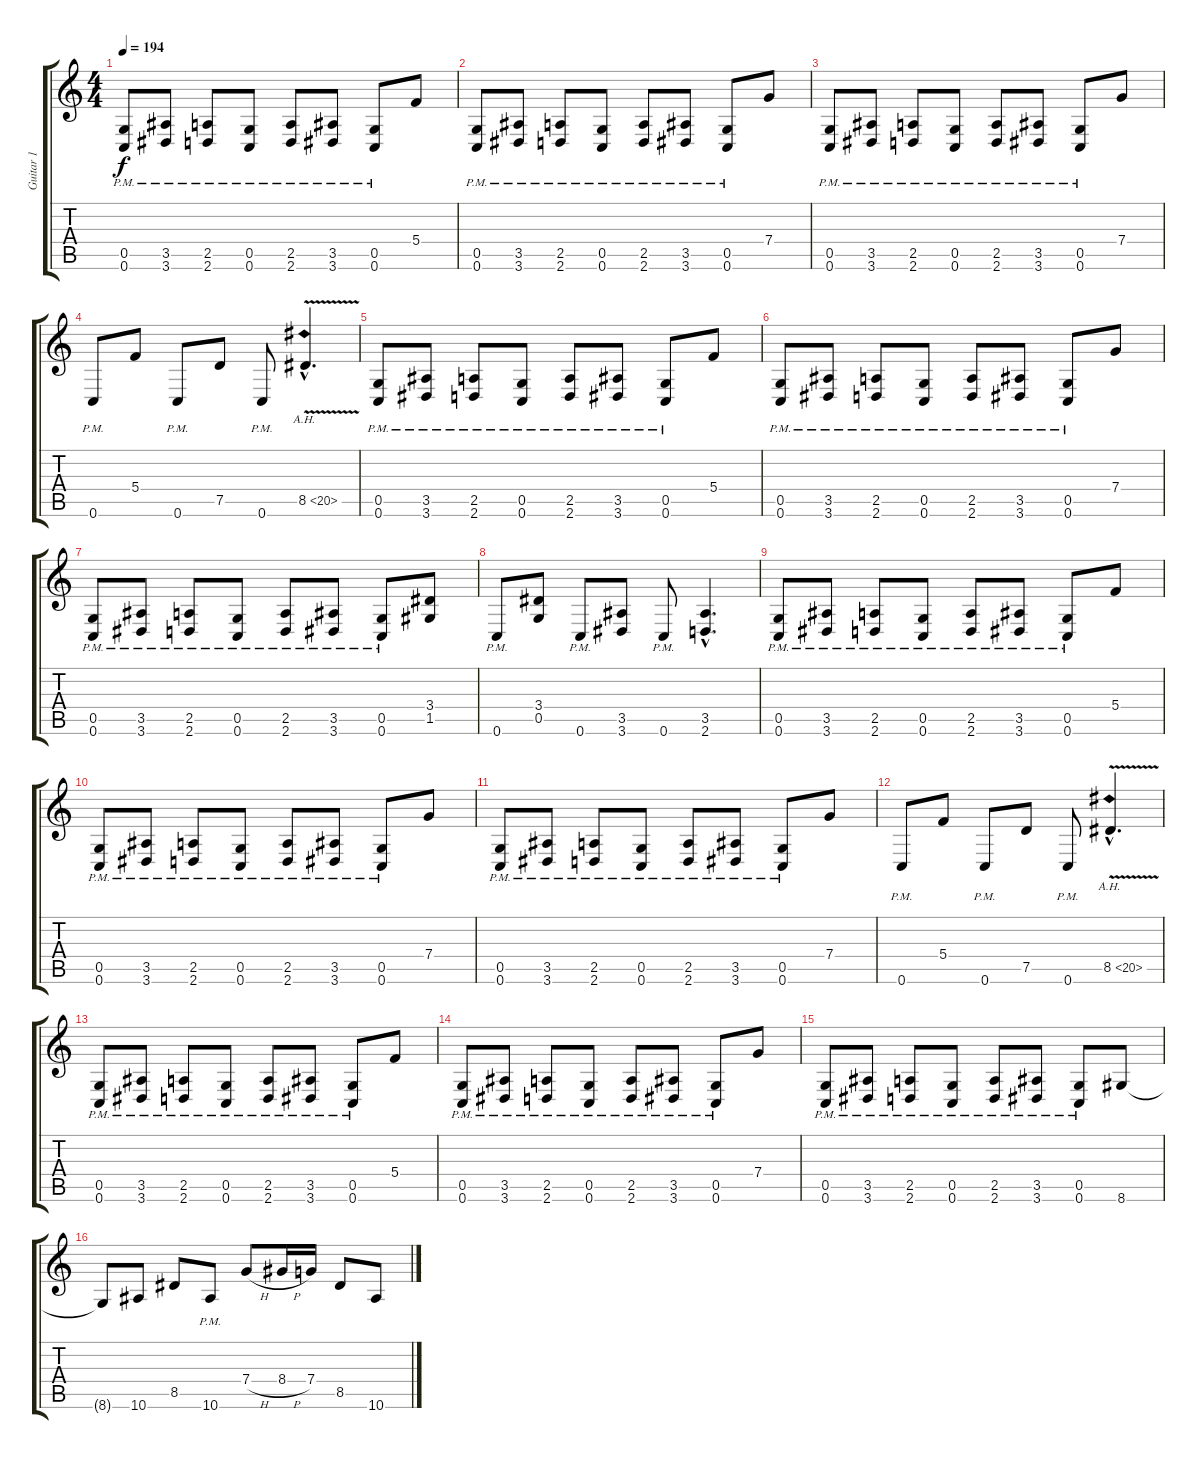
\track ("Guitar 1" "Guitar 1") {instrument distortionguitar}
\staff {score tabs}
\tuning (D4 A3 F3 C3 G2 C2) {hide}
\ts (4 4)
\tempo 194
\clef g2
\ks c
(0.5{pm} 0.6{pm}).8{dy f} (3.5{pm} 3.6{pm}).8 (2.5{pm} 2.6{pm}).8 (0.5{pm} 0.6{pm}).8 (2.5{pm} 2.6{pm}).8 (3.5{pm} 3.6{pm}).8 (0.5{pm} 0.6{pm}).8 5.4.8 |
(0.5{pm} 0.6{pm}).8 (3.5{pm} 3.6{pm}).8 (2.5{pm} 2.6{pm}).8 (0.5{pm} 0.6{pm}).8 (2.5{pm} 2.6{pm}).8 (3.5{pm} 3.6{pm}).8 (0.5{pm} 0.6{pm}).8 7.4.8 |
(0.5{pm} 0.6{pm}).8 (3.5{pm} 3.6{pm}).8 (2.5{pm} 2.6{pm}).8 (0.5{pm} 0.6{pm}).8 (2.5{pm} 2.6{pm}).8 (3.5{pm} 3.6{pm}).8 (0.5{pm} 0.6{pm}).8 7.4.8 |
0.6{pm}.8 5.4.8 0.6{pm}.8 7.5.8 0.6{pm}.8 8.5{ah 12 v hac}.4{d} |
(0.5{pm} 0.6{pm}).8 (3.5{pm} 3.6{pm}).8 (2.5{pm} 2.6{pm}).8 (0.5{pm} 0.6{pm}).8 (2.5{pm} 2.6{pm}).8 (3.5{pm} 3.6{pm}).8 (0.5{pm} 0.6{pm}).8 5.4.8 |
(0.5{pm} 0.6{pm}).8 (3.5{pm} 3.6{pm}).8 (2.5{pm} 2.6{pm}).8 (0.5{pm} 0.6{pm}).8 (2.5{pm} 2.6{pm}).8 (3.5{pm} 3.6{pm}).8 (0.5{pm} 0.6{pm}).8 7.4.8 |
(0.5{pm} 0.6{pm}).8 (3.5{pm} 3.6{pm}).8 (2.5{pm} 2.6{pm}).8 (0.5{pm} 0.6{pm}).8 (2.5{pm} 2.6{pm}).8 (3.5{pm} 3.6{pm}).8 (0.5{pm} 0.6{pm}).8 (3.4 1.5).8 |
0.6{pm}.8 (3.4 0.5).8 0.6{pm}.8 (3.5 3.6).8 0.6{pm}.8 (3.5{hac} 2.6{hac}).4{d} |
(0.5{pm} 0.6{pm}).8 (3.5{pm} 3.6{pm}).8 (2.5{pm} 2.6{pm}).8 (0.5{pm} 0.6{pm}).8 (2.5{pm} 2.6{pm}).8 (3.5{pm} 3.6{pm}).8 (0.5{pm} 0.6{pm}).8 5.4.8 |
(0.5{pm} 0.6{pm}).8 (3.5{pm} 3.6{pm}).8 (2.5{pm} 2.6{pm}).8 (0.5{pm} 0.6{pm}).8 (2.5{pm} 2.6{pm}).8 (3.5{pm} 3.6{pm}).8 (0.5{pm} 0.6{pm}).8 7.4.8 |
(0.5{pm} 0.6{pm}).8 (3.5{pm} 3.6{pm}).8 (2.5{pm} 2.6{pm}).8 (0.5{pm} 0.6{pm}).8 (2.5{pm} 2.6{pm}).8 (3.5{pm} 3.6{pm}).8 (0.5{pm} 0.6{pm}).8 7.4.8 |
0.6{pm}.8 5.4.8 0.6{pm}.8 7.5.8 0.6{pm}.8 8.5{ah 12 v hac}.4{d} |
(0.5{pm} 0.6{pm}).8 (3.5{pm} 3.6{pm}).8 (2.5{pm} 2.6{pm}).8 (0.5{pm} 0.6{pm}).8 (2.5{pm} 2.6{pm}).8 (3.5{pm} 3.6{pm}).8 (0.5{pm} 0.6{pm}).8 5.4.8 |
(0.5{pm} 0.6{pm}).8 (3.5{pm} 3.6{pm}).8 (2.5{pm} 2.6{pm}).8 (0.5{pm} 0.6{pm}).8 (2.5{pm} 2.6{pm}).8 (3.5{pm} 3.6{pm}).8 (0.5{pm} 0.6{pm}).8 7.4.8 |
(0.5{pm} 0.6{pm}).8 (3.5{pm} 3.6{pm}).8 (2.5{pm} 2.6{pm}).8 (0.5{pm} 0.6{pm}).8 (2.5{pm} 2.6{pm}).8 (3.5{pm} 3.6{pm}).8 (0.5{pm} 0.6{pm}).8 8.6.8 |
8.6{t}.8 10.6.8 8.5.8 10.6{pm}.8 7.4{h}.8 8.4{h}.16 7.4.16 8.5.8 10.6.8
